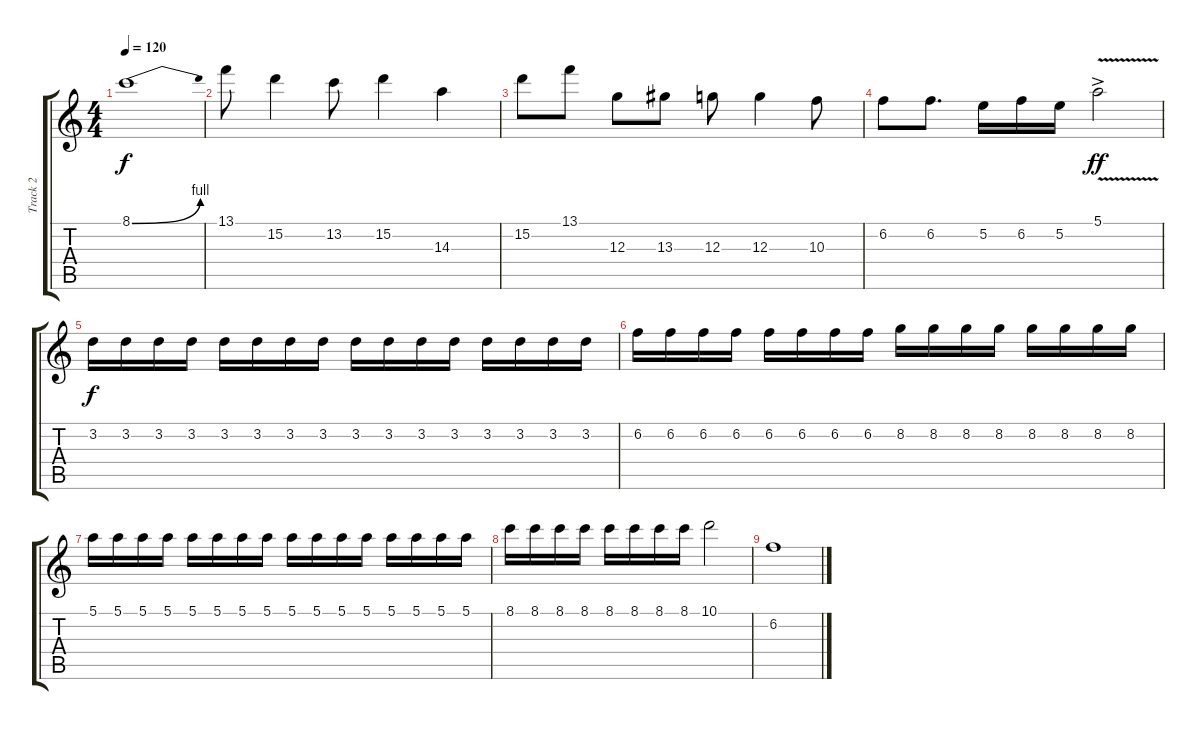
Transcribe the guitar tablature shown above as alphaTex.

\track ("Track 2" "Track 2") {instrument distortionguitar}
\staff {score tabs}
\tuning (E4 B3 G3 D3 A2 E2) {hide}
\ts (4 4)
\tempo 120
\clef g2
\ks c
8.1{be (bend 0 0 60 4)}.1{dy f} |
13.1.8 15.2.4 13.2.8 15.2.4 14.3.4 |
15.2.8 13.1.8 12.3.8 13.3.8 12.3.8 12.3.4 10.3.8 |
6.2.8 6.2.8{d} 5.2.16 6.2.16 5.2.16 5.1{v ac}.2{dy ff} |
3.2.16{dy f} 3.2.16 3.2.16 3.2.16 3.2.16 3.2.16 3.2.16 3.2.16 3.2.16 3.2.16 3.2.16 3.2.16 3.2.16 3.2.16 3.2.16 3.2.16 |
6.2.16 6.2.16 6.2.16 6.2.16 6.2.16 6.2.16 6.2.16 6.2.16 8.2.16 8.2.16 8.2.16 8.2.16 8.2.16 8.2.16 8.2.16 8.2.16 |
5.1.16 5.1.16 5.1.16 5.1.16 5.1.16 5.1.16 5.1.16 5.1.16 5.1.16 5.1.16 5.1.16 5.1.16 5.1.16 5.1.16 5.1.16 5.1.16 |
8.1.16 8.1.16 8.1.16 8.1.16 8.1.16 8.1.16 8.1.16 8.1.16 10.1.2 |
6.2.1
